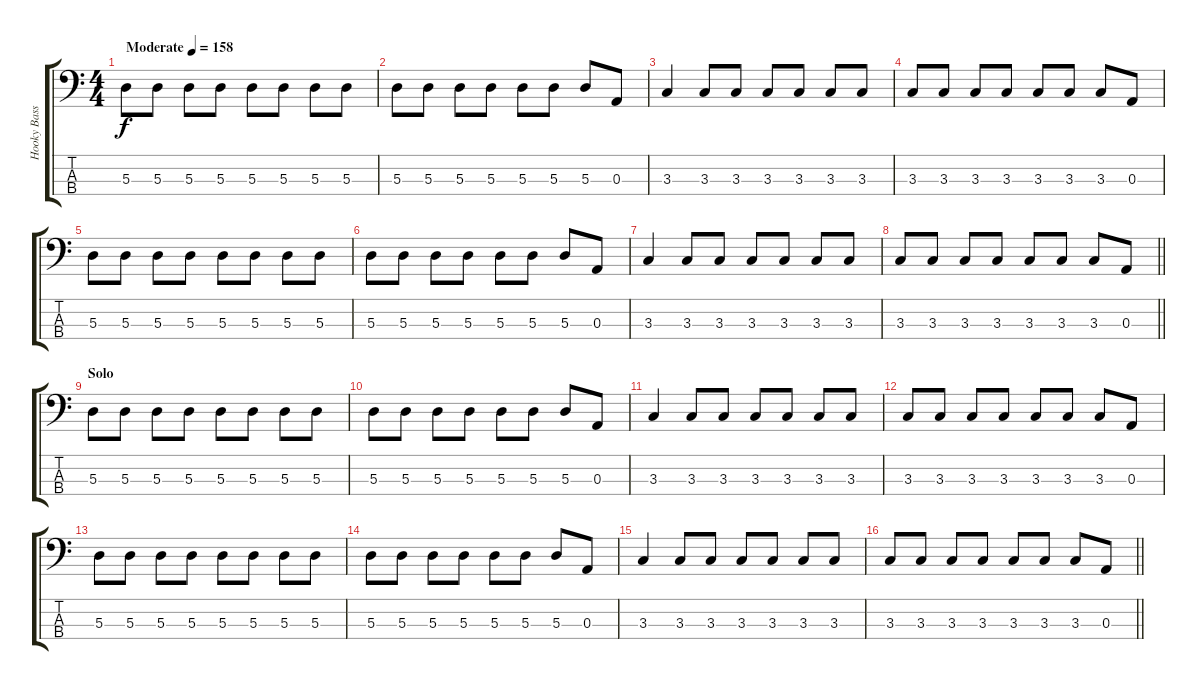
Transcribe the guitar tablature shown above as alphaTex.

\track ("Hooky Bass" "Hooky Bass") {instrument electricbasspick}
\staff {score tabs}
\tuning (G2 D2 A1 E1) {hide}
\ts (4 4)
\tempo (158 "Moderate")
\clef f4
\ks c
5.3.8{dy f instrument electricbasspick} 5.3.8 5.3.8 5.3.8 5.3.8 5.3.8 5.3.8 5.3.8 |
5.3.8 5.3.8 5.3.8 5.3.8 5.3.8 5.3.8 5.3.8 0.3.8 |
3.3.4 3.3.8 3.3.8 3.3.8 3.3.8 3.3.8 3.3.8 |
3.3.8 3.3.8 3.3.8 3.3.8 3.3.8 3.3.8 3.3.8 0.3.8 |
5.3.8 5.3.8 5.3.8 5.3.8 5.3.8 5.3.8 5.3.8 5.3.8 |
5.3.8 5.3.8 5.3.8 5.3.8 5.3.8 5.3.8 5.3.8 0.3.8 |
3.3.4 3.3.8 3.3.8 3.3.8 3.3.8 3.3.8 3.3.8 |
\barLineRight lightlight
3.3.8 3.3.8 3.3.8 3.3.8 3.3.8 3.3.8 3.3.8 0.3.8 |
\section ("" "Solo")
5.3.8 5.3.8 5.3.8 5.3.8 5.3.8 5.3.8 5.3.8 5.3.8 |
5.3.8 5.3.8 5.3.8 5.3.8 5.3.8 5.3.8 5.3.8 0.3.8 |
3.3.4 3.3.8 3.3.8 3.3.8 3.3.8 3.3.8 3.3.8 |
3.3.8 3.3.8 3.3.8 3.3.8 3.3.8 3.3.8 3.3.8 0.3.8 |
5.3.8 5.3.8 5.3.8 5.3.8 5.3.8 5.3.8 5.3.8 5.3.8 |
5.3.8 5.3.8 5.3.8 5.3.8 5.3.8 5.3.8 5.3.8 0.3.8 |
3.3.4 3.3.8 3.3.8 3.3.8 3.3.8 3.3.8 3.3.8 |
\barLineRight lightlight
3.3.8 3.3.8 3.3.8 3.3.8 3.3.8 3.3.8 3.3.8 0.3.8
